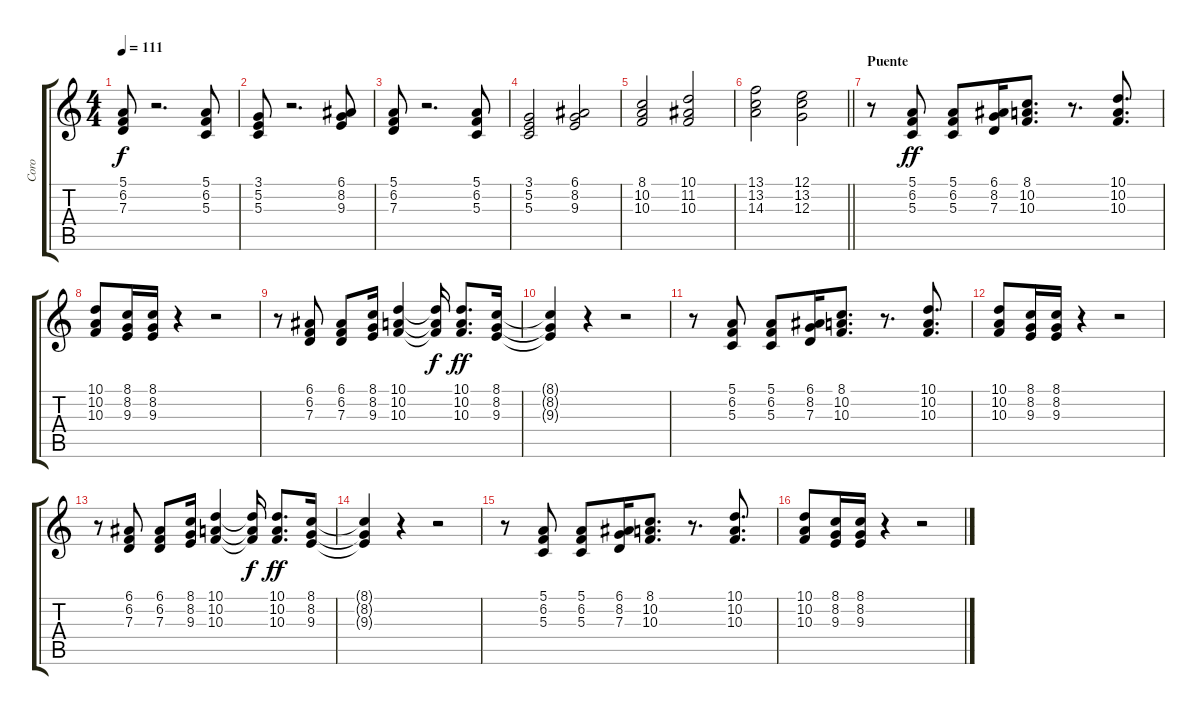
\track ("Coro" "Coro") {instrument choiraahs}
\staff {score tabs}
\tuning (E4 B3 G3 D3 A2 E2) {hide}
\ts (4 4)
\tempo 111
\clef g2
\ks c
(5.1 6.2 7.3).8{dy f} r.2{d} (5.1 6.2 5.3).8 |
(3.1 5.2 5.3).8 r.2{d} (6.1 8.2 9.3).8 |
(5.1 6.2 7.3).8 r.2{d} (5.1 6.2 5.3).8 |
(3.1 5.2 5.3).2 (6.1 8.2 9.3).2 |
(8.1 10.2 10.3).2 (10.1 11.2 10.3).2 |
\barLineRight lightlight
(13.1 13.2 14.3).2 (12.1 13.2 12.3).2 |
\section ("" "Puente")
r.8 (5.1 6.2 5.3).8{dy ff volume 16 instrument synthvoice} (5.1 6.2 5.3).8 (6.1 8.2 7.3).16 (8.1 10.2 10.3).8{d} r.8{d} (10.1 10.2 10.3).8{d} |
(10.1 10.2 10.3).8 (8.1 8.2 9.3).16 (8.1 8.2 9.3).16 r.4 r.2 |
r.8 (6.1 6.2 7.3).8 (6.1 6.2 7.3).8 (8.1 8.2 9.3).16 (10.1 10.2 10.3).4 (10.1{t} 10.2{t} 10.3{t}).16{dy f} (10.1 10.2 10.3).8{d dy ff} (8.1 8.2 9.3).16 |
(8.1{t} 8.2{t} 9.3{t}).4 r.4 r.2 |
r.8 (5.1 6.2 5.3).8{volume 16 instrument synthvoice} (5.1 6.2 5.3).8 (6.1 8.2 7.3).16 (8.1 10.2 10.3).8{d} r.8{d} (10.1 10.2 10.3).8{d} |
(10.1 10.2 10.3).8 (8.1 8.2 9.3).16 (8.1 8.2 9.3).16 r.4 r.2 |
r.8 (6.1 6.2 7.3).8 (6.1 6.2 7.3).8 (8.1 8.2 9.3).16 (10.1 10.2 10.3).4 (10.1{t} 10.2{t} 10.3{t}).16{dy f} (10.1 10.2 10.3).8{d dy ff} (8.1 8.2 9.3).16 |
(8.1{t} 8.2{t} 9.3{t}).4 r.4 r.2 |
r.8 (5.1 6.2 5.3).8{volume 16 instrument synthvoice} (5.1 6.2 5.3).8 (6.1 8.2 7.3).16 (8.1 10.2 10.3).8{d} r.8{d} (10.1 10.2 10.3).8{d} |
(10.1 10.2 10.3).8 (8.1 8.2 9.3).16 (8.1 8.2 9.3).16 r.4 r.2
